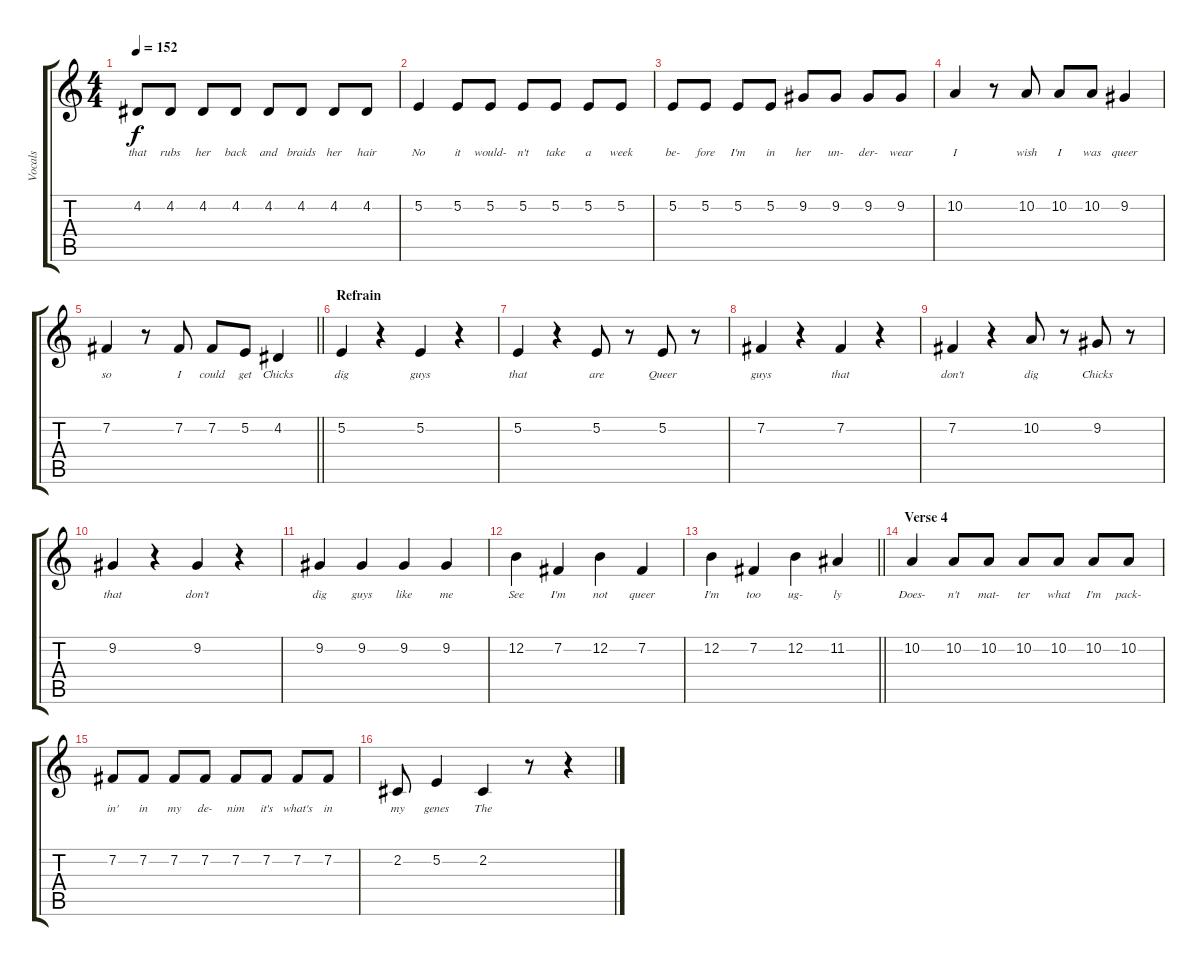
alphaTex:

\track ("Vocals" "Vocals") {instrument clarinet}
\staff {score tabs}
\tuning (E4 B3 G3 D3 A2 E2) {hide}
\ts (4 4)
\tempo 152
\clef g2
\ks c
4.2.8{lyrics (0 "that") lyrics (1 "") lyrics (2 "") lyrics (3 "") lyrics (4 "") dy f} 4.2.8{lyrics (0 "rubs") lyrics (1 "") lyrics (2 "") lyrics (3 "") lyrics (4 "")} 4.2.8{lyrics (0 "her") lyrics (1 "") lyrics (2 "") lyrics (3 "") lyrics (4 "")} 4.2.8{lyrics (0 "back") lyrics (1 "") lyrics (2 "") lyrics (3 "") lyrics (4 "")} 4.2.8{lyrics (0 "and") lyrics (1 "") lyrics (2 "") lyrics (3 "") lyrics (4 "")} 4.2.8{lyrics (0 "braids") lyrics (1 "") lyrics (2 "") lyrics (3 "") lyrics (4 "")} 4.2.8{lyrics (0 "her") lyrics (1 "") lyrics (2 "") lyrics (3 "") lyrics (4 "")} 4.2.8{lyrics (0 "hair") lyrics (1 "") lyrics (2 "") lyrics (3 "") lyrics (4 "")} |
5.2.4{lyrics (0 "No") lyrics (1 "") lyrics (2 "") lyrics (3 "") lyrics (4 "")} 5.2.8{lyrics (0 "it") lyrics (1 "") lyrics (2 "") lyrics (3 "") lyrics (4 "")} 5.2.8{lyrics (0 "would-") lyrics (1 "") lyrics (2 "") lyrics (3 "") lyrics (4 "")} 5.2.8{lyrics (0 "n't") lyrics (1 "") lyrics (2 "") lyrics (3 "") lyrics (4 "")} 5.2.8{lyrics (0 "take") lyrics (1 "") lyrics (2 "") lyrics (3 "") lyrics (4 "")} 5.2.8{lyrics (0 "a") lyrics (1 "") lyrics (2 "") lyrics (3 "") lyrics (4 "")} 5.2.8{lyrics (0 "week") lyrics (1 "") lyrics (2 "") lyrics (3 "") lyrics (4 "")} |
5.2.8{lyrics (0 "be-") lyrics (1 "") lyrics (2 "") lyrics (3 "") lyrics (4 "")} 5.2.8{lyrics (0 "fore") lyrics (1 "") lyrics (2 "") lyrics (3 "") lyrics (4 "")} 5.2.8{lyrics (0 "I'm") lyrics (1 "") lyrics (2 "") lyrics (3 "") lyrics (4 "")} 5.2.8{lyrics (0 "in") lyrics (1 "") lyrics (2 "") lyrics (3 "") lyrics (4 "")} 9.2.8{lyrics (0 "her") lyrics (1 "") lyrics (2 "") lyrics (3 "") lyrics (4 "")} 9.2.8{lyrics (0 "un-") lyrics (1 "") lyrics (2 "") lyrics (3 "") lyrics (4 "")} 9.2.8{lyrics (0 "der-") lyrics (1 "") lyrics (2 "") lyrics (3 "") lyrics (4 "")} 9.2.8{lyrics (0 "wear") lyrics (1 "") lyrics (2 "") lyrics (3 "") lyrics (4 "")} |
10.2.4{lyrics (0 "I") lyrics (1 "") lyrics (2 "") lyrics (3 "") lyrics (4 "")} r.8 10.2.8{lyrics (0 "wish") lyrics (1 "") lyrics (2 "") lyrics (3 "") lyrics (4 "")} 10.2.8{lyrics (0 "I") lyrics (1 "") lyrics (2 "") lyrics (3 "") lyrics (4 "")} 10.2.8{lyrics (0 "was") lyrics (1 "") lyrics (2 "") lyrics (3 "") lyrics (4 "")} 9.2.4{lyrics (0 "queer") lyrics (1 "") lyrics (2 "") lyrics (3 "") lyrics (4 "")} |
\barLineRight lightlight
7.2.4{lyrics (0 "so") lyrics (1 "") lyrics (2 "") lyrics (3 "") lyrics (4 "")} r.8 7.2.8{lyrics (0 "I") lyrics (1 "") lyrics (2 "") lyrics (3 "") lyrics (4 "")} 7.2.8{lyrics (0 "could") lyrics (1 "") lyrics (2 "") lyrics (3 "") lyrics (4 "")} 5.2.8{lyrics (0 "get") lyrics (1 "") lyrics (2 "") lyrics (3 "") lyrics (4 "")} 4.2.4{lyrics (0 "Chicks") lyrics (1 "") lyrics (2 "") lyrics (3 "") lyrics (4 "")} |
\section ("" "Refrain")
5.2.4{lyrics (0 "dig") lyrics (1 "") lyrics (2 "") lyrics (3 "") lyrics (4 "")} r.4 5.2.4{lyrics (0 "guys") lyrics (1 "") lyrics (2 "") lyrics (3 "") lyrics (4 "")} r.4 |
5.2.4{lyrics (0 "that") lyrics (1 "") lyrics (2 "") lyrics (3 "") lyrics (4 "")} r.4 5.2.8{lyrics (0 "are") lyrics (1 "") lyrics (2 "") lyrics (3 "") lyrics (4 "")} r.8 5.2.8{lyrics (0 "Queer") lyrics (1 "") lyrics (2 "") lyrics (3 "") lyrics (4 "")} r.8 |
7.2.4{lyrics (0 "guys") lyrics (1 "") lyrics (2 "") lyrics (3 "") lyrics (4 "")} r.4 7.2.4{lyrics (0 "that") lyrics (1 "") lyrics (2 "") lyrics (3 "") lyrics (4 "")} r.4 |
7.2.4{lyrics (0 "don't") lyrics (1 "") lyrics (2 "") lyrics (3 "") lyrics (4 "")} r.4 10.2.8{lyrics (0 "dig") lyrics (1 "") lyrics (2 "") lyrics (3 "") lyrics (4 "")} r.8 9.2.8{lyrics (0 "Chicks") lyrics (1 "") lyrics (2 "") lyrics (3 "") lyrics (4 "")} r.8 |
9.2.4{lyrics (0 "that") lyrics (1 "") lyrics (2 "") lyrics (3 "") lyrics (4 "")} r.4 9.2.4{lyrics (0 "don't") lyrics (1 "") lyrics (2 "") lyrics (3 "") lyrics (4 "")} r.4 |
9.2.4{lyrics (0 "dig") lyrics (1 "") lyrics (2 "") lyrics (3 "") lyrics (4 "")} 9.2.4{lyrics (0 "guys") lyrics (1 "") lyrics (2 "") lyrics (3 "") lyrics (4 "")} 9.2.4{lyrics (0 "like") lyrics (1 "") lyrics (2 "") lyrics (3 "") lyrics (4 "")} 9.2.4{lyrics (0 "me") lyrics (1 "") lyrics (2 "") lyrics (3 "") lyrics (4 "")} |
12.2.4{lyrics (0 "See") lyrics (1 "") lyrics (2 "") lyrics (3 "") lyrics (4 "")} 7.2.4{lyrics (0 "I'm") lyrics (1 "") lyrics (2 "") lyrics (3 "") lyrics (4 "")} 12.2.4{lyrics (0 "not") lyrics (1 "") lyrics (2 "") lyrics (3 "") lyrics (4 "")} 7.2.4{lyrics (0 "queer") lyrics (1 "") lyrics (2 "") lyrics (3 "") lyrics (4 "")} |
\barLineRight lightlight
12.2.4{lyrics (0 "I'm") lyrics (1 "") lyrics (2 "") lyrics (3 "") lyrics (4 "")} 7.2.4{lyrics (0 "too") lyrics (1 "") lyrics (2 "") lyrics (3 "") lyrics (4 "")} 12.2.4{lyrics (0 "ug-") lyrics (1 "") lyrics (2 "") lyrics (3 "") lyrics (4 "")} 11.2.4{lyrics (0 "ly") lyrics (1 "") lyrics (2 "") lyrics (3 "") lyrics (4 "")} |
\section ("" "Verse 4")
10.2.4{lyrics (0 "Does-") lyrics (1 "") lyrics (2 "") lyrics (3 "") lyrics (4 "")} 10.2.8{lyrics (0 "n't") lyrics (1 "") lyrics (2 "") lyrics (3 "") lyrics (4 "")} 10.2.8{lyrics (0 "mat-") lyrics (1 "") lyrics (2 "") lyrics (3 "") lyrics (4 "")} 10.2.8{lyrics (0 "ter") lyrics (1 "") lyrics (2 "") lyrics (3 "") lyrics (4 "")} 10.2.8{lyrics (0 "what") lyrics (1 "") lyrics (2 "") lyrics (3 "") lyrics (4 "")} 10.2.8{lyrics (0 "I'm") lyrics (1 "") lyrics (2 "") lyrics (3 "") lyrics (4 "")} 10.2.8{lyrics (0 "pack-") lyrics (1 "") lyrics (2 "") lyrics (3 "") lyrics (4 "")} |
7.2.8{lyrics (0 "in'") lyrics (1 "") lyrics (2 "") lyrics (3 "") lyrics (4 "")} 7.2.8{lyrics (0 "in") lyrics (1 "") lyrics (2 "") lyrics (3 "") lyrics (4 "")} 7.2.8{lyrics (0 "my") lyrics (1 "") lyrics (2 "") lyrics (3 "") lyrics (4 "")} 7.2.8{lyrics (0 "de-") lyrics (1 "") lyrics (2 "") lyrics (3 "") lyrics (4 "")} 7.2.8{lyrics (0 "nim") lyrics (1 "") lyrics (2 "") lyrics (3 "") lyrics (4 "")} 7.2.8{lyrics (0 "it's") lyrics (1 "") lyrics (2 "") lyrics (3 "") lyrics (4 "")} 7.2.8{lyrics (0 "what's") lyrics (1 "") lyrics (2 "") lyrics (3 "") lyrics (4 "")} 7.2.8{lyrics (0 "in") lyrics (1 "") lyrics (2 "") lyrics (3 "") lyrics (4 "")} |
2.2.8{lyrics (0 "my") lyrics (1 "") lyrics (2 "") lyrics (3 "") lyrics (4 "")} 5.2.4{lyrics (0 "genes") lyrics (1 "") lyrics (2 "") lyrics (3 "") lyrics (4 "")} 2.2.4{lyrics (0 "The") lyrics (1 "") lyrics (2 "") lyrics (3 "") lyrics (4 "")} r.8 r.4
